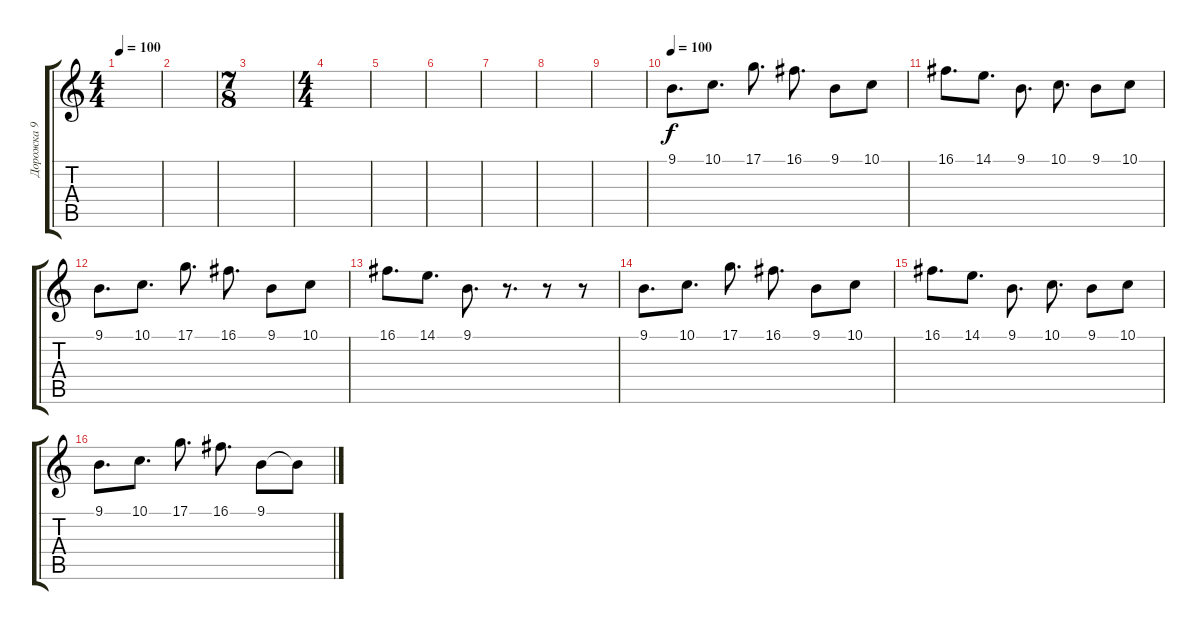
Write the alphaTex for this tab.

\track ("Дорожка 9" "Дорожка 9") {instrument fx5brightness}
\staff {score tabs}
\tuning (D4 A3 F3 C3 G2 D2) {hide}
\ts (4 4)
\tempo 100
\clef g2
\ks c
|
|
\ts (7 8)
|
\ts (4 4)
|
|
|
|
|
|
\tempo 100
9.1.8{d} 10.1.8{d} 17.1.8{d} 16.1.8{d} 9.1.8 10.1.8 |
16.1.8{d} 14.1.8{d} 9.1.8{d} 10.1.8{d} 9.1.8 10.1.8 |
9.1.8{d} 10.1.8{d} 17.1.8{d} 16.1.8{d} 9.1.8 10.1.8 |
16.1.8{d} 14.1.8{d} 9.1.8{d} r.8{d} r.8 r.8 |
9.1.8{d} 10.1.8{d} 17.1.8{d} 16.1.8{d} 9.1.8 10.1.8 |
16.1.8{d} 14.1.8{d} 9.1.8{d} 10.1.8{d} 9.1.8 10.1.8 |
9.1.8{d} 10.1.8{d} 17.1.8{d} 16.1.8{d} 9.1.8 9.1{t}.8
